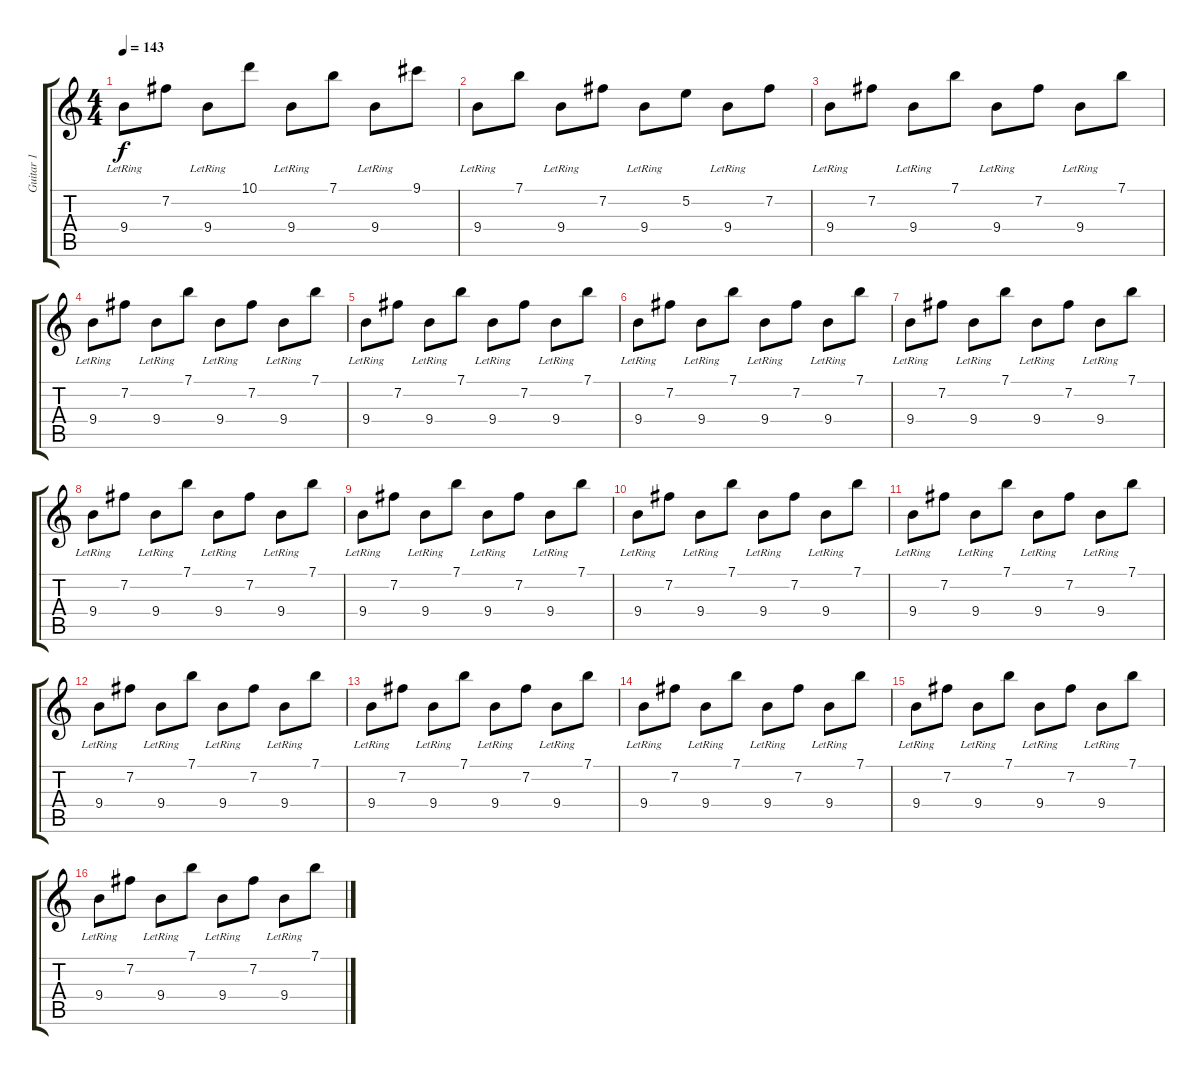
\track ("Guitar 1" "Guitar 1") {instrument acousticguitarsteel}
\staff {score tabs}
\tuning (E4 B3 G3 D3 A2 E2) {hide}
\ts (4 4)
\tempo 143
\clef g2
\ks c
9.4{lr}.8{dy f} 7.2.8 9.4{lr}.8 10.1.8 9.4{lr}.8 7.1.8 9.4{lr}.8 9.1.8 |
9.4{lr}.8 7.1.8 9.4{lr}.8 7.2.8 9.4{lr}.8 5.2.8 9.4{lr}.8 7.2.8 |
9.4{lr}.8 7.2.8 9.4{lr}.8 7.1.8 9.4{lr}.8 7.2.8 9.4{lr}.8 7.1.8 |
9.4{lr}.8 7.2.8 9.4{lr}.8 7.1.8 9.4{lr}.8 7.2.8 9.4{lr}.8 7.1.8 |
9.4{lr}.8 7.2.8 9.4{lr}.8 7.1.8 9.4{lr}.8 7.2.8 9.4{lr}.8 7.1.8 |
9.4{lr}.8 7.2.8 9.4{lr}.8 7.1.8 9.4{lr}.8 7.2.8 9.4{lr}.8 7.1.8 |
9.4{lr}.8 7.2.8 9.4{lr}.8 7.1.8 9.4{lr}.8 7.2.8 9.4{lr}.8 7.1.8 |
9.4{lr}.8 7.2.8 9.4{lr}.8 7.1.8 9.4{lr}.8 7.2.8 9.4{lr}.8 7.1.8 |
9.4{lr}.8 7.2.8 9.4{lr}.8 7.1.8 9.4{lr}.8 7.2.8 9.4{lr}.8 7.1.8 |
9.4{lr}.8 7.2.8 9.4{lr}.8 7.1.8 9.4{lr}.8 7.2.8 9.4{lr}.8 7.1.8 |
9.4{lr}.8 7.2.8 9.4{lr}.8 7.1.8 9.4{lr}.8 7.2.8 9.4{lr}.8 7.1.8 |
9.4{lr}.8 7.2.8 9.4{lr}.8 7.1.8 9.4{lr}.8 7.2.8 9.4{lr}.8 7.1.8 |
9.4{lr}.8 7.2.8 9.4{lr}.8 7.1.8 9.4{lr}.8 7.2.8 9.4{lr}.8 7.1.8 |
9.4{lr}.8 7.2.8 9.4{lr}.8 7.1.8 9.4{lr}.8 7.2.8 9.4{lr}.8 7.1.8 |
9.4{lr}.8 7.2.8 9.4{lr}.8 7.1.8 9.4{lr}.8 7.2.8 9.4{lr}.8 7.1.8 |
9.4{lr}.8 7.2.8 9.4{lr}.8 7.1.8 9.4{lr}.8 7.2.8 9.4{lr}.8 7.1.8
